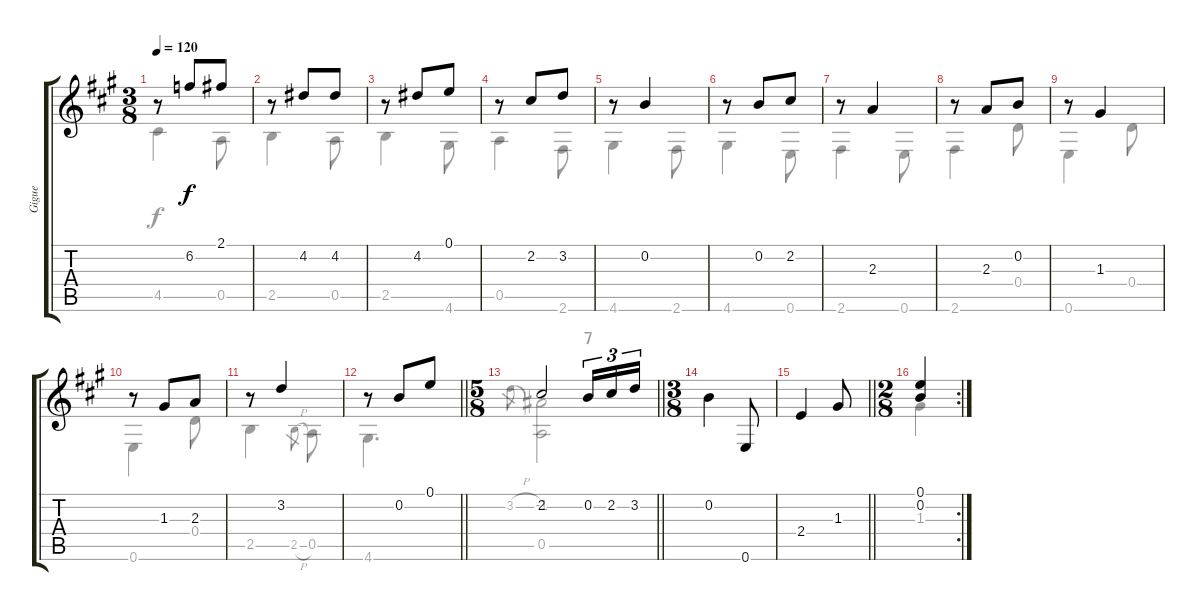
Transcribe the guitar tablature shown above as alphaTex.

\track ("Gigue" "Gigue") {instrument acousticguitarnylon}
\staff {score tabs}
\tuning (E4 B3 G3 D3 A2 E2) {hide}
\voice
\ts (3 8)
\tempo 120
\clef g2
\ks a
r.8{dy f} 6.2.8 2.1.8 |
r.8 4.2.8 4.2.8 |
r.8 4.2.8 0.1.8 |
r.8 2.2.8 3.2.8 |
r.8 0.2.4 |
r.8 0.2.8 2.2.8 |
r.8 2.3.4 |
r.8 2.3.8 0.2.8 |
r.8 1.3.4 |
r.8 1.3.8 2.3.8 |
r.8 3.2.4 |
\barLineRight lightlight
r.8 0.2.8 0.1.8 |
\ts (5 8)
\barLineRight lightlight
2.2.2 0.2.16{tu (3 2)} 2.2.16{tu (3 2)} 3.2.16{tu (3 2)} |
\ts (3 8)
0.2.4 0.6.8 |
\barLineRight lightlight
2.4.4 1.3.8 |
\rc 2
\ts (2 8)
(0.1 0.2).4
\voice
\clef g2
\ottava regular
\simile none
\ks a
4.5.4{dy f} 0.5.8 |
2.5.4 0.5.8 |
2.5.4 4.6.8 |
0.5.4 2.6.8 |
4.6.4 2.6.8 |
4.6.4 0.6.8 |
2.6.4 0.6.8 |
2.6.4 0.4.8 |
0.6.4 0.4.8 |
0.6.4 0.4.8 |
2.5.4 2.5{h}.8{gr} 0.5.8 |
\barLineRight lightlight
4.6.4{d} |
\barLineRight lightlight
3.2{h}.8{gr} (-1.2 0.5).2 r.8 |
|
\barLineRight lightlight
|
1.3.4
